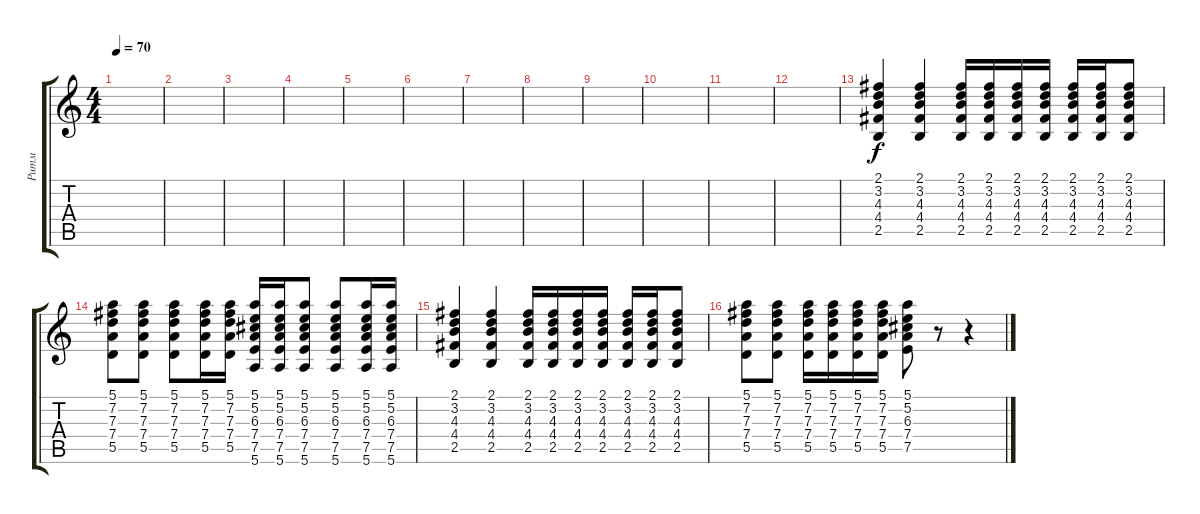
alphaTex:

\track ("Ритм" "Ритм") {instrument distortionguitar}
\staff {score tabs}
\tuning (E4 B3 G3 D3 A2 E2) {hide}
\ts (4 4)
\tempo 70
\clef g2
\ks c
|
|
|
|
|
|
|
|
|
|
|
|
(2.1 3.2 4.3 4.4 2.5).4 (2.1 3.2 4.3 4.4 2.5).4 (2.1 3.2 4.3 4.4 2.5).16 (2.1 3.2 4.3 4.4 2.5).16 (2.1 3.2 4.3 4.4 2.5).16 (2.1 3.2 4.3 4.4 2.5).16 (2.1 3.2 4.3 4.4 2.5).16 (2.1 3.2 4.3 4.4 2.5).16 (2.1 3.2 4.3 4.4 2.5).8 |
(5.1 7.2 7.3 7.4 5.5).8 (5.1 7.2 7.3 7.4 5.5).8 (5.1 7.2 7.3 7.4 5.5).8 (5.1 7.2 7.3 7.4 5.5).16 (5.1 7.2 7.3 7.4 5.5).16 (5.1 5.2 6.3 7.4 7.5 5.6).16 (5.1 5.2 6.3 7.4 7.5 5.6).16 (5.1 5.2 6.3 7.4 7.5 5.6).8 (5.1 5.2 6.3 7.4 7.5 5.6).8 (5.1 5.2 6.3 7.4 7.5 5.6).16 (5.1 5.2 6.3 7.4 7.5 5.6).16 |
(2.1 3.2 4.3 4.4 2.5).4 (2.1 3.2 4.3 4.4 2.5).4 (2.1 3.2 4.3 4.4 2.5).16 (2.1 3.2 4.3 4.4 2.5).16 (2.1 3.2 4.3 4.4 2.5).16 (2.1 3.2 4.3 4.4 2.5).16 (2.1 3.2 4.3 4.4 2.5).16 (2.1 3.2 4.3 4.4 2.5).16 (2.1 3.2 4.3 4.4 2.5).8 |
(5.1 7.2 7.3 7.4 5.5).8 (5.1 7.2 7.3 7.4 5.5).8 (5.1 7.2 7.3 7.4 5.5).16 (5.1 7.2 7.3 7.4 5.5).16 (5.1 7.2 7.3 7.4 5.5).16 (5.1 7.2 7.3 7.4 5.5).16 (5.1 5.2 6.3 7.4 7.5).8 r.8 r.4
